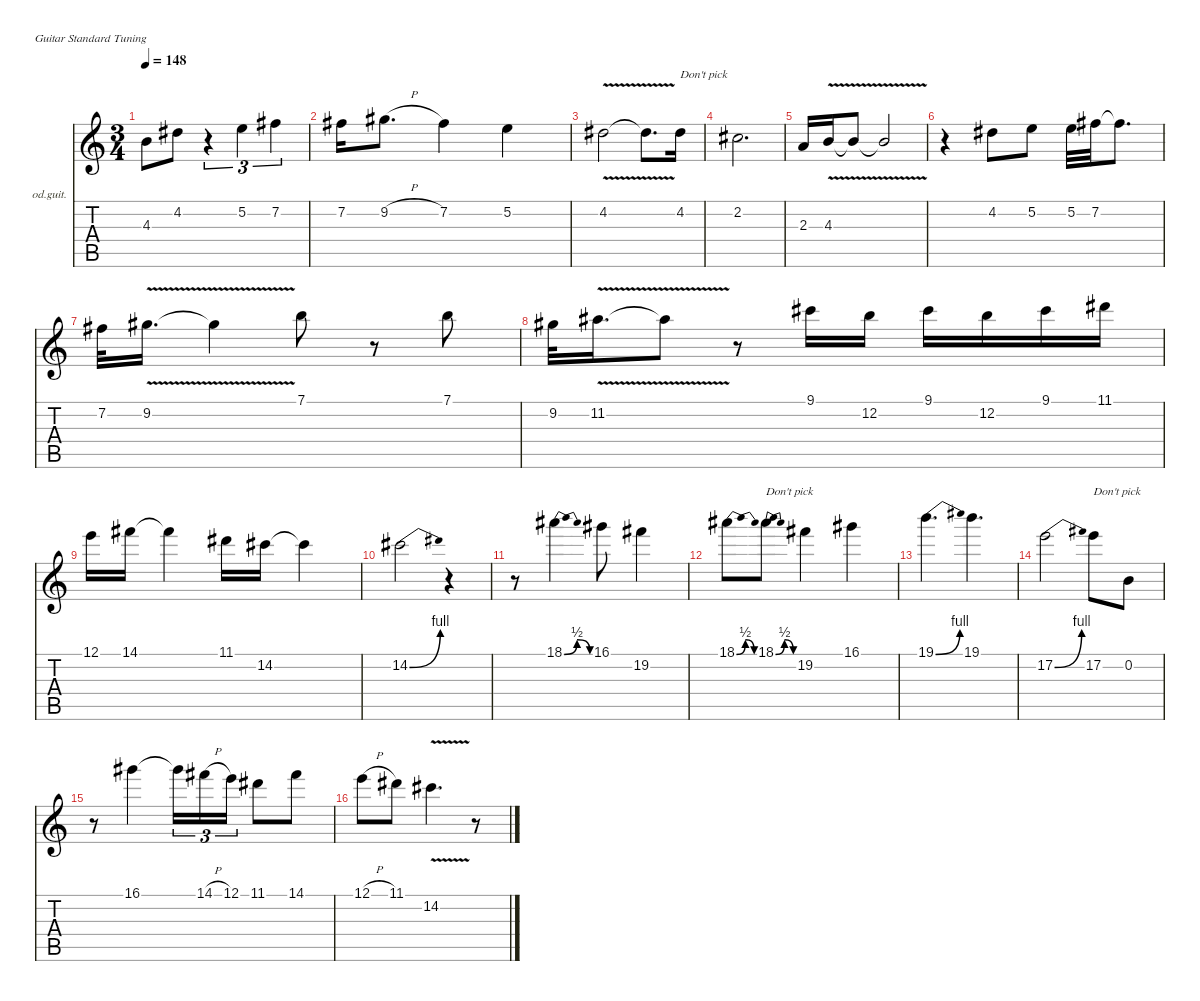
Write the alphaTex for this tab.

\defaultSystemsLayout 4
\hideDynamics
\bracketExtendMode nobrackets
\firstSystemTrackNameOrientation horizontal
\otherSystemsTrackNameOrientation horizontal
\track ("Solo" "od.guit.") {instrument overdrivenguitar}
\staff {score tabs}
\tuning (E4 B3 G3 D3 A2 E2)
\ts (3 4)
\tempo 148
\clef g2
\ks c
4.3.8{dy f beam Down} 4.2{acc #}.8{beam Down} r.4{tu (3 2) beam Down} 5.2.4{tu (3 2) beam Down} 7.2{acc #}.4{tu (3 2) beam Down} |
7.2{acc #}.16{beam Down} 9.2{h acc #}.8{d beam Down} 7.2{acc #}.4{beam Down} 5.2.4{beam Down} |
4.2{v acc #}.2{beam Down} 4.2{v t acc #}.8{d beam Down} 4.2{acc #}.16{txt "Don't pick" beam Down} |
2.2{acc #}.2{d beam Down} |
2.3.16{beam Up} 4.3{v}.16{beam Up} 4.3{v t}.8{beam Up} 4.3{v t}.2{beam Up} |
r.4{beam Down} 4.2{acc #}.8{beam Down} 5.2.8{beam Down} 5.2.32{beam Down} 7.2{acc #}.32{beam Down} 7.2{t acc #}.8{d beam Down} |
7.2{acc #}.32{beam Down} 9.2{v acc #}.16{d beam Down} 9.2{v t acc #}.4{beam Down} 7.1.8{beam Down} r.8{beam Down} 7.1.8{beam Down} |
9.2{acc #}.32{beam Down} 11.2{v acc #}.16{d beam Down} 11.2{v t acc #}.8{beam Down} r.8{beam Down} 9.1{acc #}.16{beam Down} 12.2.16{beam Down} 9.1{acc #}.16{beam Down} 12.2.16{beam Down} 9.1{acc #}.16{beam Down} 11.1{acc #}.16{beam Down} |
12.1.16{beam Down} 14.1{acc #}.16{beam Down} 14.1{t acc #}.4{beam Down} 11.1{acc #}.16{beam Down} 14.2{acc #}.16{beam Down} 14.2{t acc #}.4{beam Down} |
14.2{be (bend 0 0 30 4) acc #}.2{beam Down} r.4{beam Down} |
r.8{beam Down} 18.1{be (bendrelease 0 0 15 2 30 2 45 0) acc #}.4{beam Down} 16.1{acc #}.8{beam Down} 19.2{acc #}.4{beam Down} |
18.1{be (bendrelease 0 0 15 2 30 2 45 0) acc #}.8{beam Down} 18.1{be (bendrelease 0 0 15 2 30 2 45 0) acc #}.8{txt "Don't pick" beam Down} 19.2{acc #}.4{beam Down} 16.1{acc #}.4{beam Down} |
19.1{be (bend 0 0 30 4)}.4{d beam Down} 19.1.4{d beam Down} |
17.2{be (bend 0 0 30 4)}.2{beam Down} 17.2.8{txt "Don't pick" beam Down} 0.2.8{beam Down} |
r.8{beam Down} 16.1{acc #}.4{beam Down} 16.1{t acc #}.16{tu (3 2) beam Down} 14.1{h acc #}.16{tu (3 2) beam Down} 12.1.16{tu (3 2) beam Down} 11.1{acc #}.8{beam Down} 14.1{acc #}.8{beam Down} |
12.1{h}.8{beam Down} 11.1{acc #}.8{beam Down} 14.2{v acc #}.4{d beam Down} r.8{beam Down}
